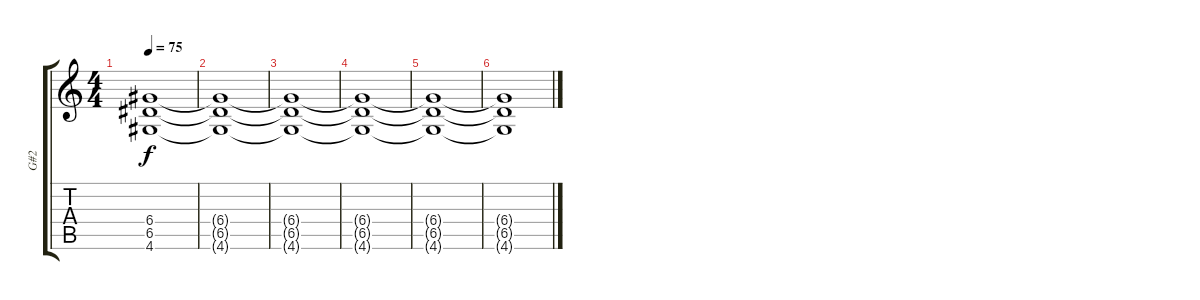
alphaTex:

\track ("G#2" "G#2") {instrument distortionguitar}
\staff {score tabs}
\tuning (E4 B3 G3 D3 A2 E2) {hide}
\ts (4 4)
\tempo 75
\clef g2
\ks c
(6.4{t} 6.5{t} 4.6{t}).1{dy f} |
(6.4{t} 6.5{t} 4.6{t}).1 |
(6.4{t} 6.5{t} 4.6{t}).1 |
(6.4{t} 6.5{t} 4.6{t}).1 |
(6.4{t} 6.5{t} 4.6{t}).1 |
(6.4{t} 6.5{t} 4.6{t}).1
